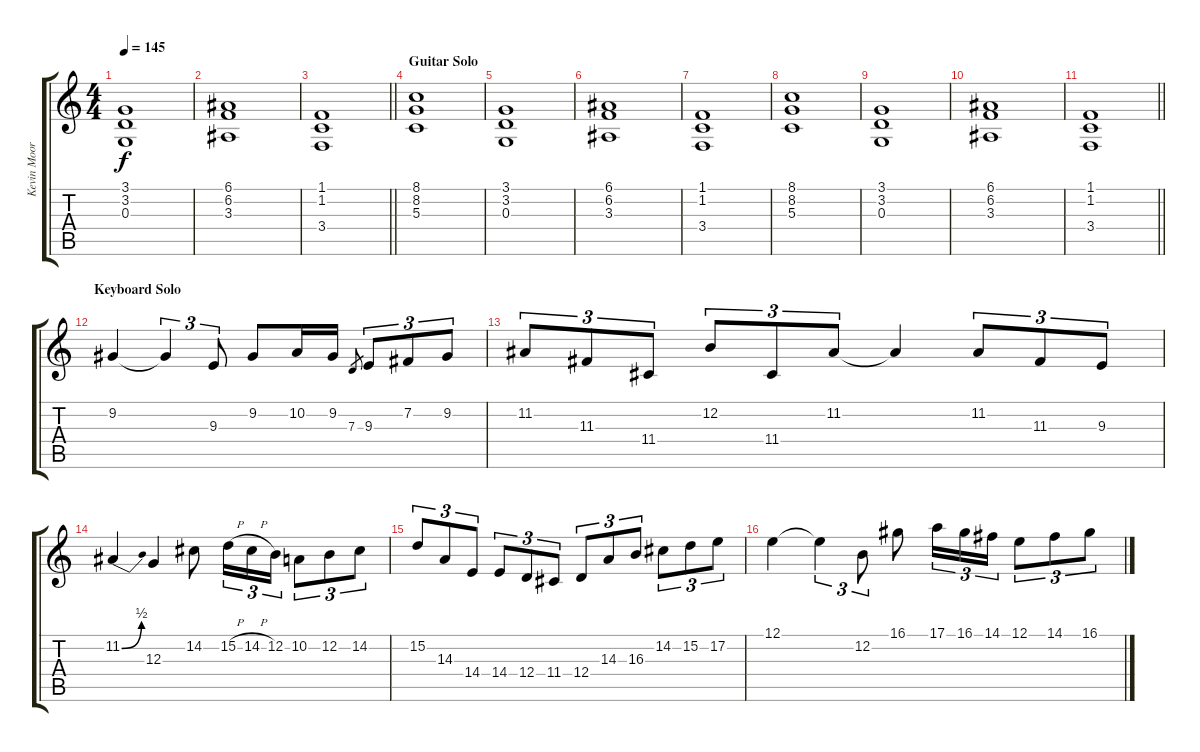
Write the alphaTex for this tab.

\track ("Kevin Moore" "Kevin Moor") {instrument lead2sawtooth}
\staff {score tabs}
\tuning (E4 B3 G3 D3 A2 E2) {hide}
\ts (4 4)
\tempo 145
\clef g2
\ks c
(3.1 3.2 0.3).1{dy f} |
(6.1 6.2 3.3).1 |
\barLineRight lightlight
(1.1 1.2 3.4).1 |
\section ("" "Guitar Solo")
(8.1 8.2 5.3).1 |
(3.1 3.2 0.3).1 |
(6.1 6.2 3.3).1 |
(1.1 1.2 3.4).1 |
(8.1 8.2 5.3).1 |
(3.1 3.2 0.3).1 |
(6.1 6.2 3.3).1 |
\barLineRight lightlight
(1.1 1.2 3.4).1 |
\section ("" "Keyboard Solo")
9.2.4{instrument lead2sawtooth} 9.2{t}.4{tu (3 2)} 9.3.8{tu (3 2)} 9.2.8 10.2.16 9.2.16 7.3.8{gr} 9.3.8{tu (3 2)} 7.2.8{tu (3 2)} 9.2.8{tu (3 2)} |
11.2.8{tu (3 2)} 11.3.8{tu (3 2)} 11.4.8{tu (3 2)} 12.2.8{tu (3 2)} 11.4.8{tu (3 2)} 11.2.8{tu (3 2)} 11.2{t}.4 11.2.8{tu (3 2)} 11.3.8{tu (3 2)} 9.3.8{tu (3 2)} |
11.2{be (bend 0 0 60 2)}.4 12.3.4 14.2.8 15.2{h}.16{tu (3 2)} 14.2{h}.16{tu (3 2)} 12.2.16{tu (3 2)} 10.2.8{tu (3 2)} 12.2.8{tu (3 2)} 14.2.8{tu (3 2)} |
15.2.8{tu (3 2)} 14.3.8{tu (3 2)} 14.4.8{tu (3 2)} 14.4.8{tu (3 2)} 12.4.8{tu (3 2)} 11.4.8{tu (3 2)} 12.4.8{tu (3 2)} 14.3.8{tu (3 2)} 16.3.8{tu (3 2)} 14.2.8{tu (3 2)} 15.2.8{tu (3 2)} 17.2.8{tu (3 2)} |
12.1.4 12.1{t}.4{tu (3 2)} 12.2.8{tu (3 2)} 16.1.8 17.1.16{tu (3 2)} 16.1.16{tu (3 2)} 14.1.16{tu (3 2)} 12.1.8{tu (3 2)} 14.1.8{tu (3 2)} 16.1.8{tu (3 2)}
